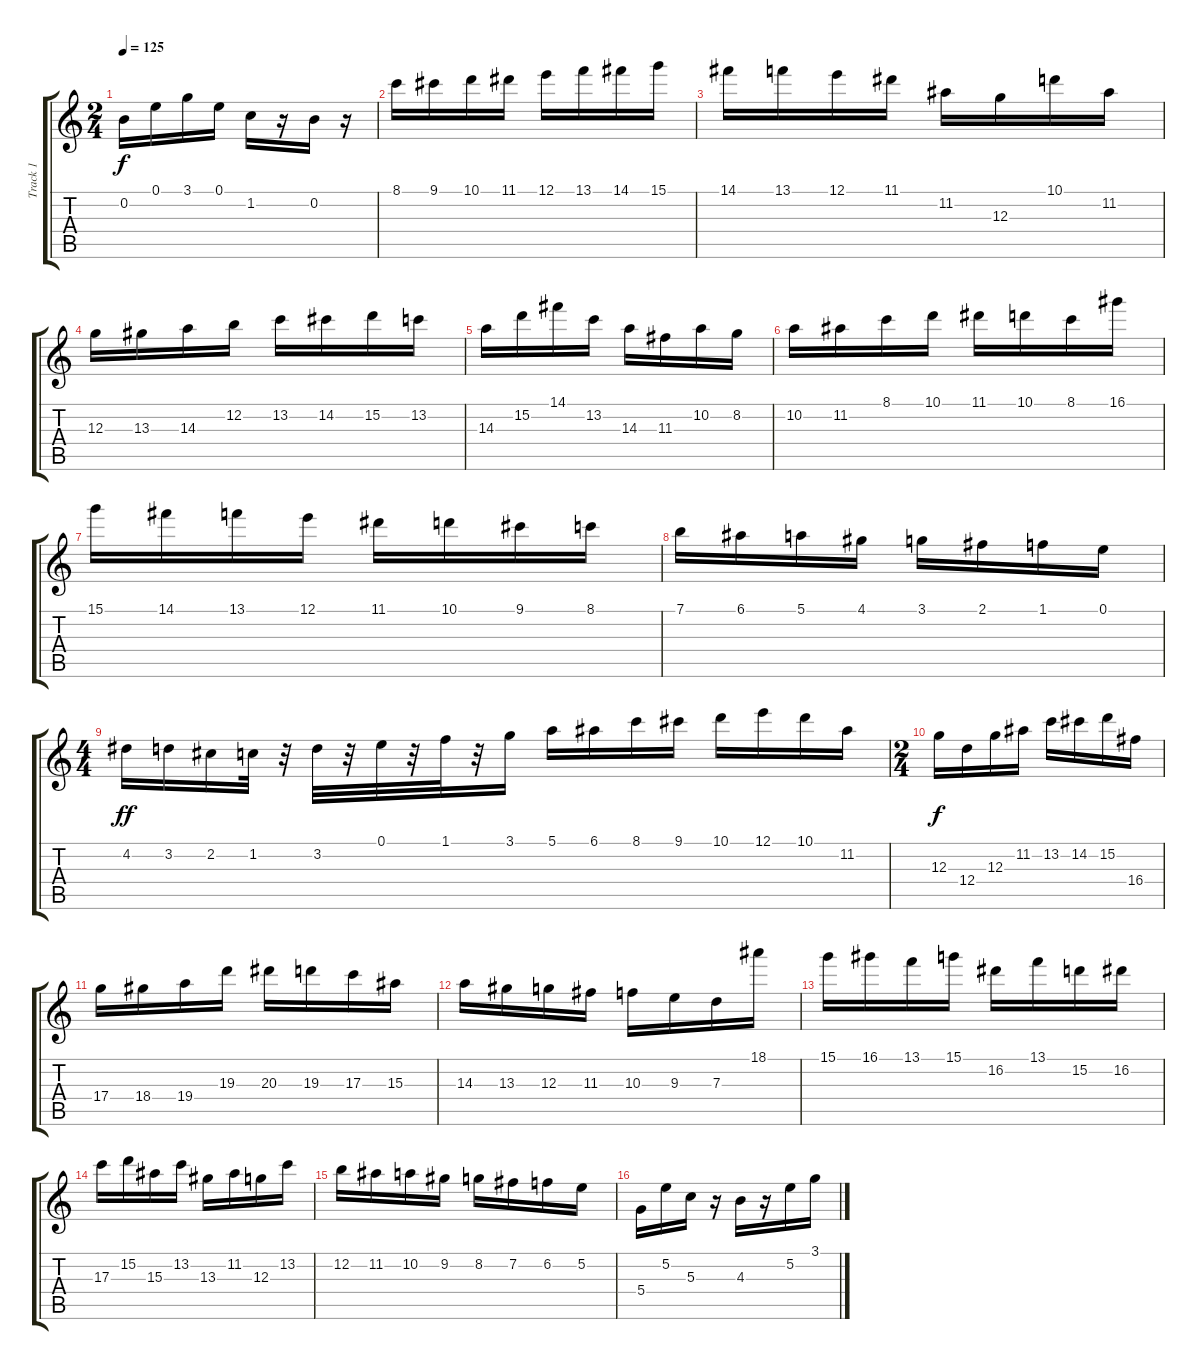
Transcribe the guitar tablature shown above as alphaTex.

\track ("Track 1" "Track 1") {instrument distortionguitar}
\staff {score tabs}
\tuning (E4 B3 G3 D3 A2 E2) {hide}
\ts (2 4)
\tempo 125
\clef g2
\ks c
0.2.16{dy f} 0.1.16 3.1.16 0.1.16 1.2.16 r.16 0.2.16 r.16 |
8.1.16 9.1.16 10.1.16 11.1.16 12.1.16 13.1.16 14.1.16 15.1.16 |
14.1.16 13.1.16 12.1.16 11.1.16 11.2.16 12.3.16 10.1.16 11.2.16 |
12.3.16 13.3.16 14.3.16 12.2.16 13.2.16 14.2.16 15.2.16 13.2.16 |
14.3.16 15.2.16 14.1.16 13.2.16 14.3.16 11.3.16 10.2.16 8.2.16 |
10.2.16 11.2.16 8.1.16 10.1.16 11.1.16 10.1.16 8.1.16 16.1.16 |
15.1.16 14.1.16 13.1.16 12.1.16 11.1.16 10.1.16 9.1.16 8.1.16 |
7.1.16 6.1.16 5.1.16 4.1.16 3.1.16 2.1.16 1.1.16 0.1.16 |
\ts (4 4)
4.2.16{dy ff} 3.2.16 2.2.16 1.2.32 r.32 3.2.32 r.32 0.1.32 r.32 1.1.32 r.32 3.1.16 5.1.16 6.1.16 8.1.16 9.1.16 10.1.16 12.1.16 10.1.16 11.2.16 |
\ts (2 4)
12.3.16{dy f} 12.4.16 12.3.16 11.2.16 13.2.16 14.2.16 15.2.16 16.4.16 |
17.4.16 18.4.16 19.4.16 19.3.16 20.3.16 19.3.16 17.3.16 15.3.16 |
14.3.16 13.3.16 12.3.16 11.3.16 10.3.16 9.3.16 7.3.16 18.1.16 |
15.1.16 16.1.16 13.1.16 15.1.16 16.2.16 13.1.16 15.2.16 16.2.16 |
17.3.16 15.2.16 15.3.16 13.2.16 13.3.16 11.2.16 12.3.16 13.2.16 |
12.2.16 11.2.16 10.2.16 9.2.16 8.2.16 7.2.16 6.2.16 5.2.16 |
5.4.16 5.2.16 5.3.16 r.16 4.3.16 r.16 5.2.16 3.1.16
